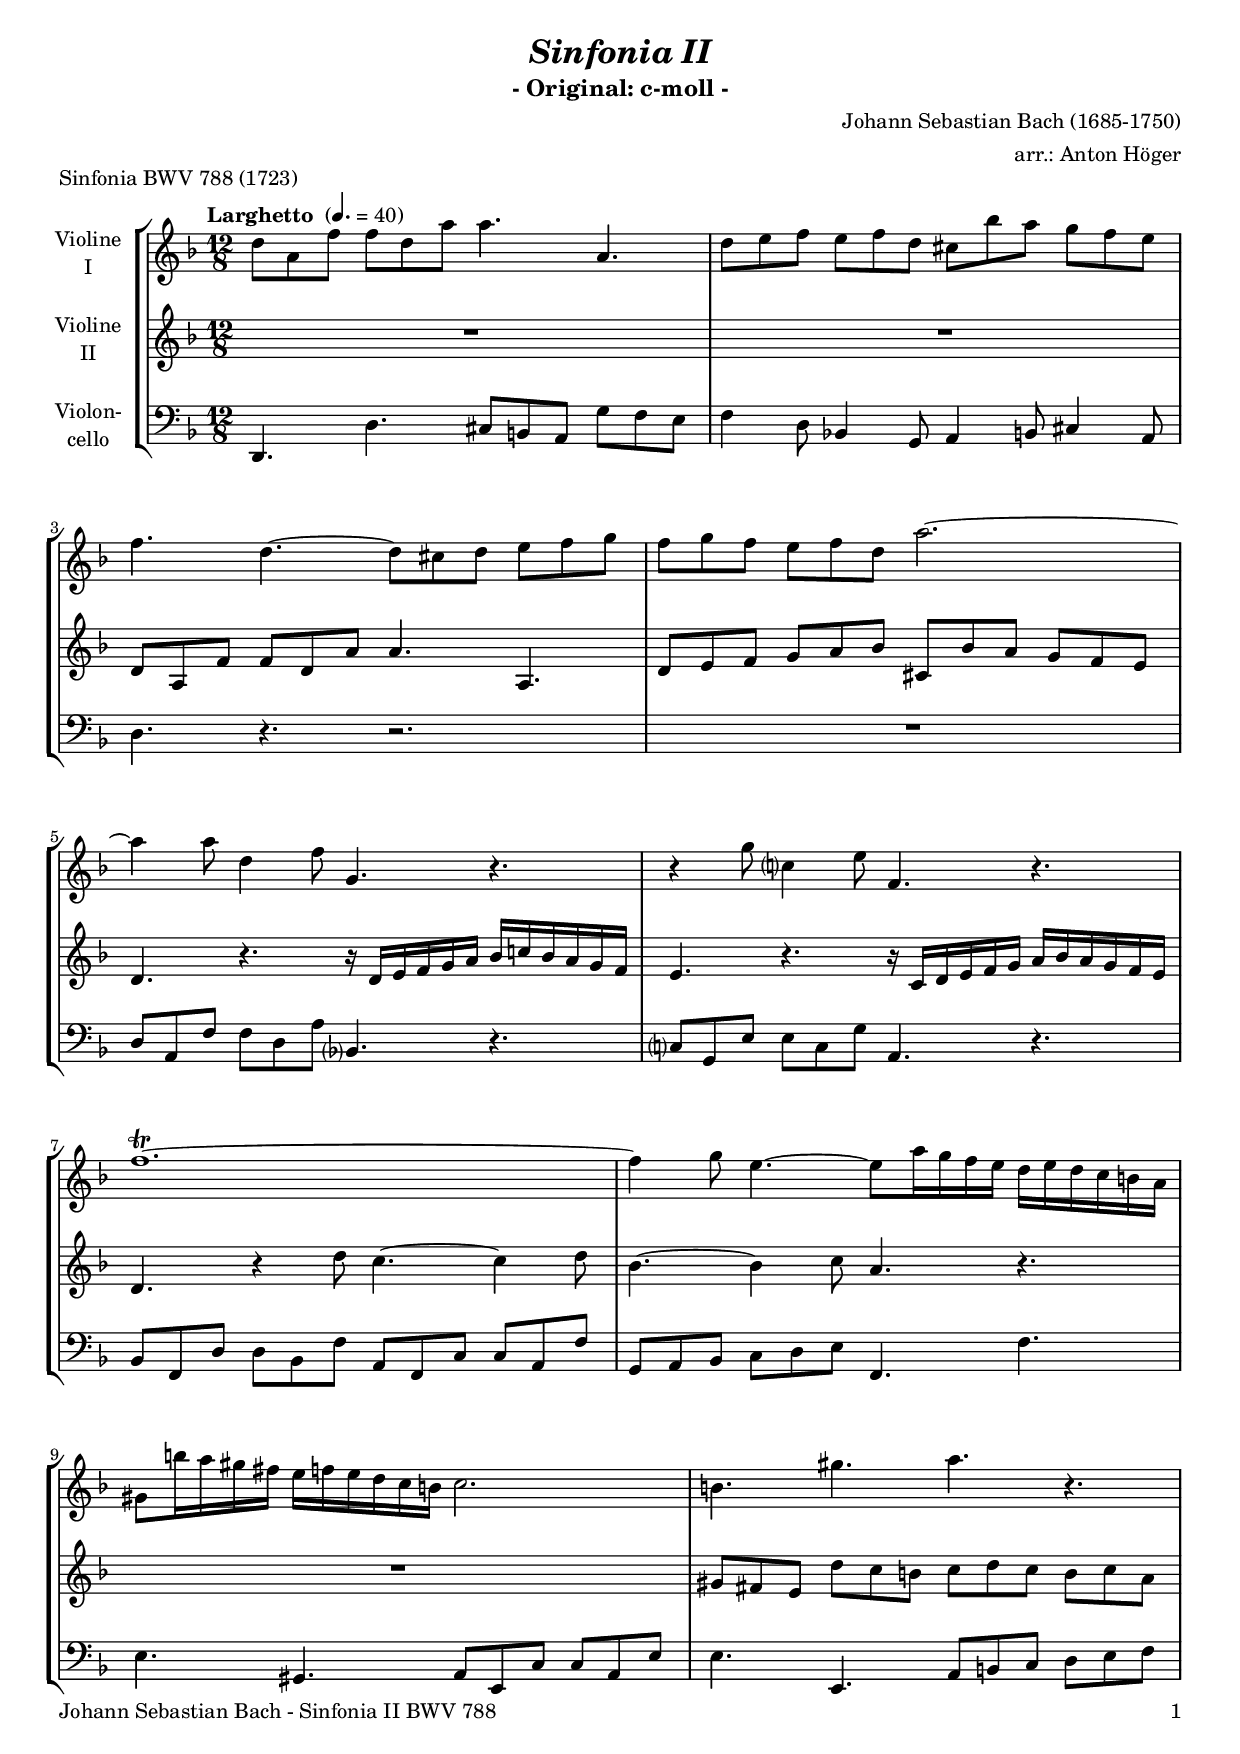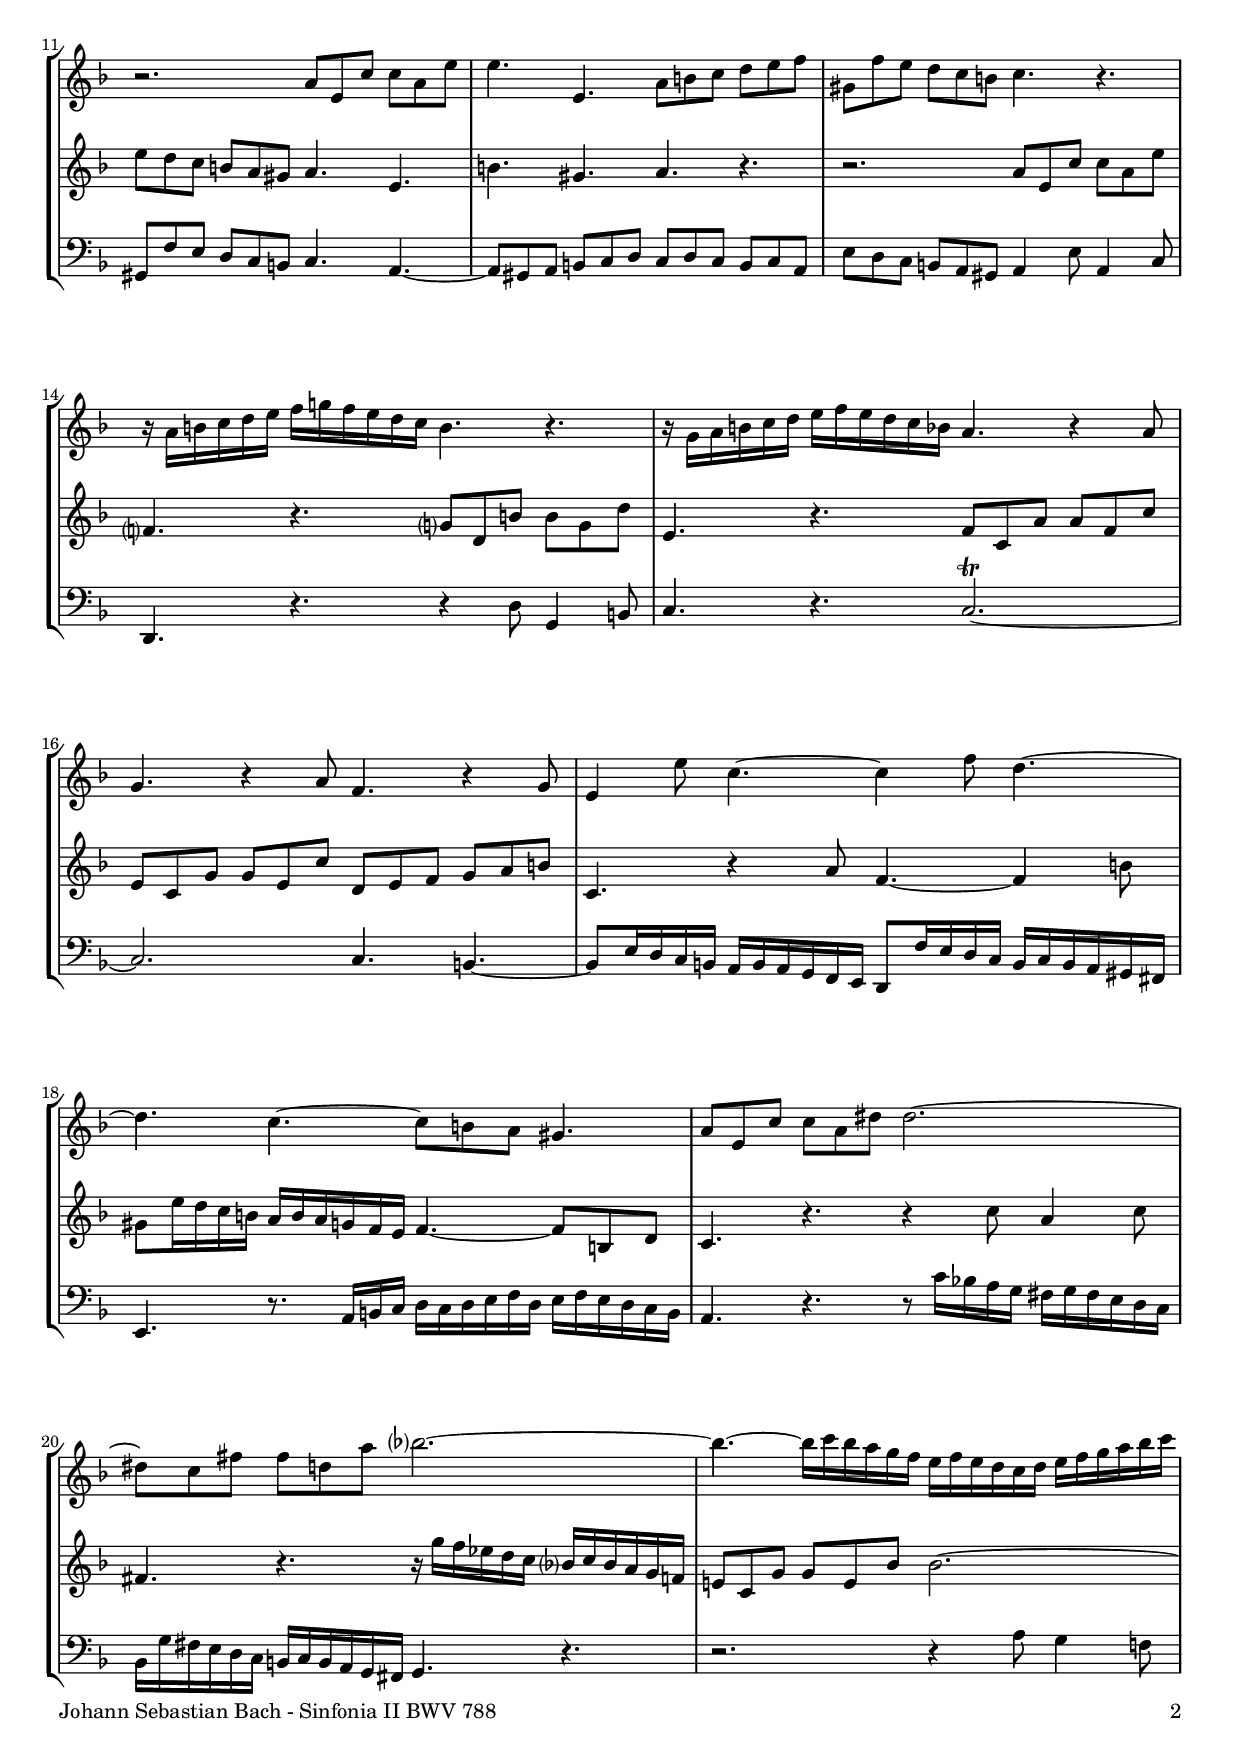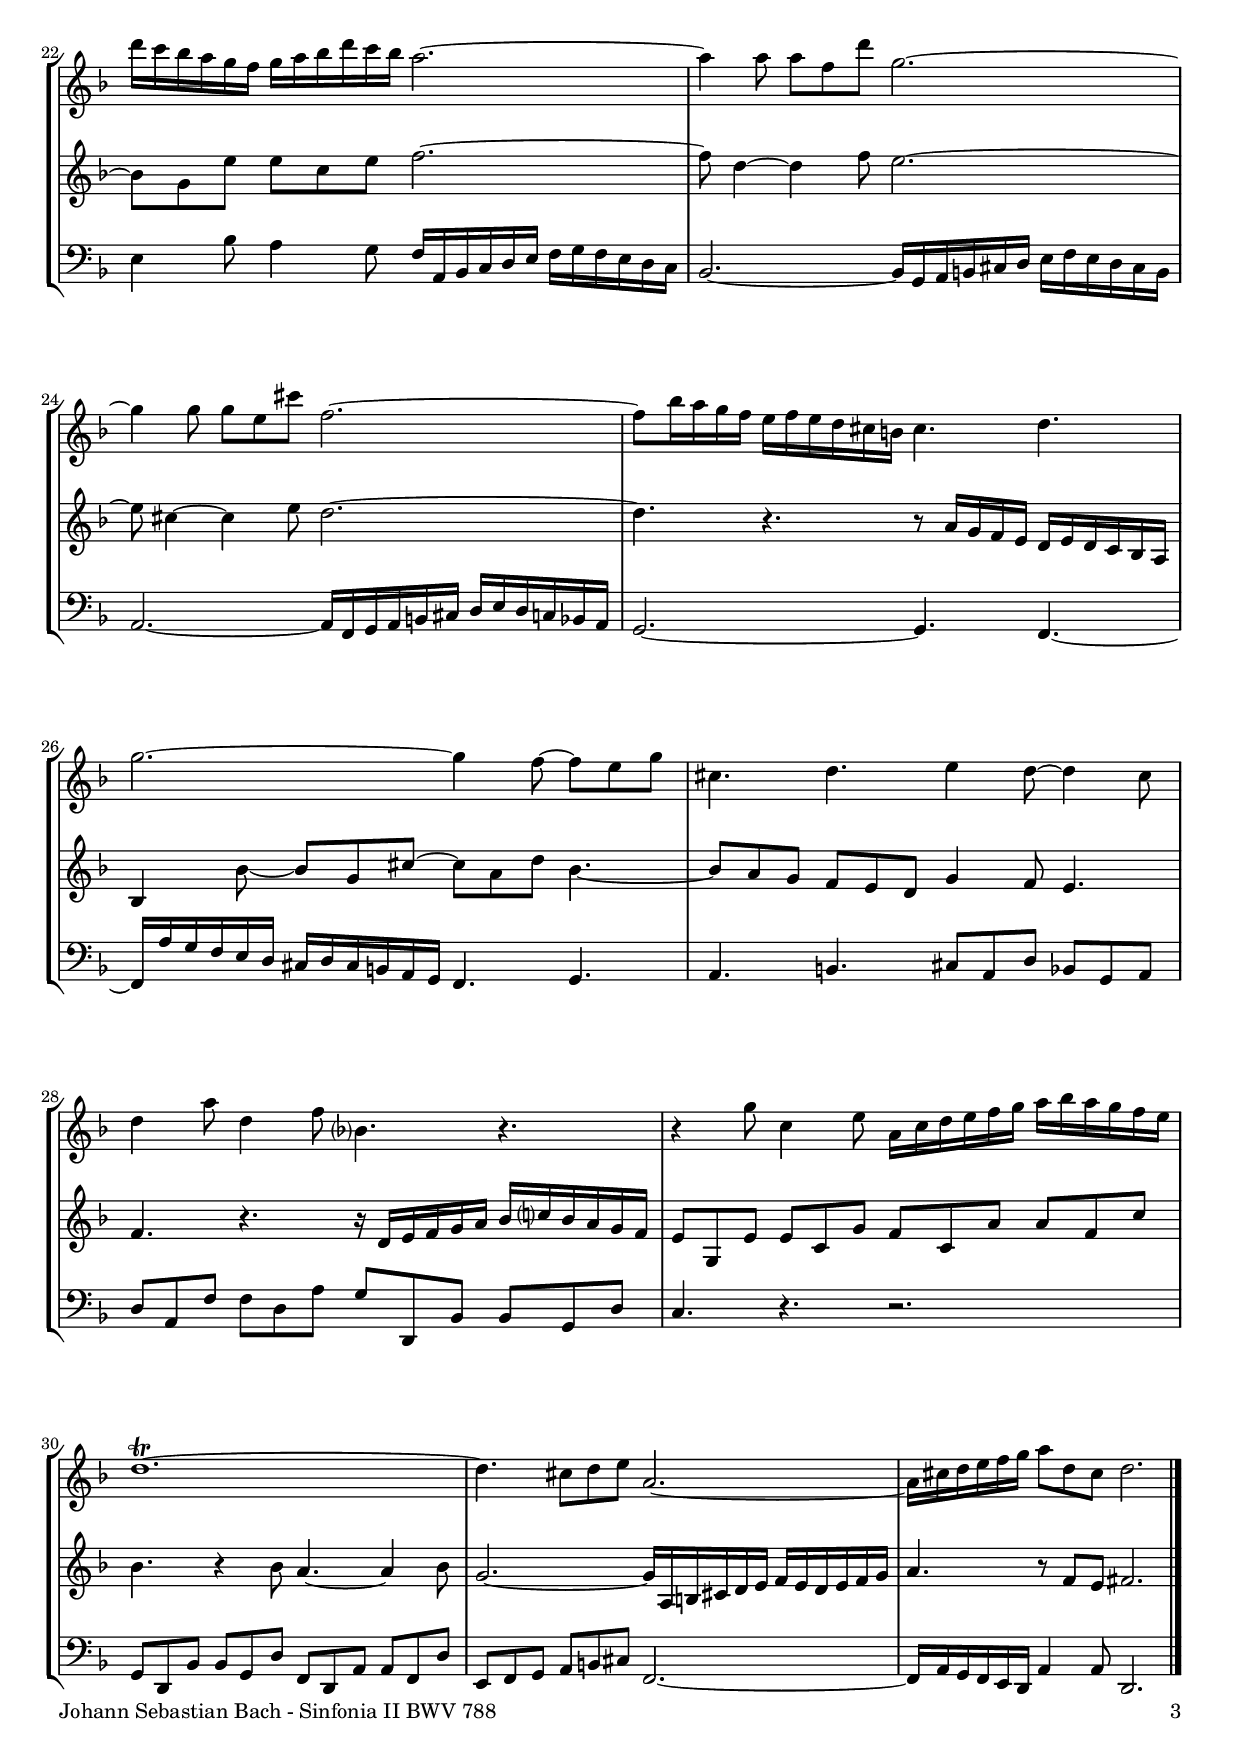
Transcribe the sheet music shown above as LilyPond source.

\version "2.24.1"
\include "deutsch.ly"

#(set-global-staff-size 18)

\header {
  title     = \markup \bold \italic "Sinfonia II"
  subtitle  = "- Original: c-moll -"
  composer  = "Johann Sebastian Bach (1685-1750)"
  arranger  = "arr.: Anton Höger"
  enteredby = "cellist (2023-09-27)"
  piece     = "Sinfonia BWV 788 (1723)"
}

voiceconsts = {
 \key e \minor
 \time 12/8
 \clef "treble"
% \numericTimeSignature
 \compressEmptyMeasures
  % Set default beaming for all staves
%  \set Timing.beamExceptions = #'()
%  \set Timing.baseMoment     = #(ly:make-moment 1 4)
%  \set Timing.beatStructure  = #'(1 1 1)
\tempo "Larghetto " 4.=40
}

mivl = "violin"
miba = "cello"
mipz = "pizzicato strings"

lega = \markup \italic "legato"
mest = \markup \italic "mezzo staccato"
pizz = \markup \italic "(pizz.)"
rit  = \mark \markup \box \italic "rit."

va = \relative c'' {
  \voiceconsts

  e8 h g' g e h' h4. h,
  e8 fis g fis g e dis c' h a g fis
  g4. e~ e8 dis e fis g a

  g a g fis g e h'2.~
  h4 h8 e,4 g8 a,4. r
  r4 a'8 d,?4 fis8 g,4. r
  g'1.~\trill

  g4 a8 fis4.~ fis8 h16 a g fis e fis e d cis h
  ais8 cis'16 h ais gis fis g fis e d cis d2.
  cis4. ais' h r

  r2. h,8 fis d' d h fis'
  fis4. fis, h8 cis d e fis g
  ais, g' fis e d cis d4. r

  r16 h cis d e fis g a! g fis e d cis4. r
  r16 a h cis d e fis g fis e d c h4. r4 h8
  a4. r4 h8 g4. r4 a8

  fis4 fis'8 d4.~ d4 g8 e4.~
  e d~ d8 cis h ais4.
  h8 fis d' d h eis eis2.~
  eis8 d gis gis e h' c?2.~

  c4.~ c16 d c h a g fis g fis e d e fis g a h c d
  e d c h a g a h c e d c h2.~

  h4 h8 h g e' a,2.~
  a4 a8 a fis dis' g,2.~
  g8 c16 h a g fis g fis e dis cis dis4. e

  a2.~ a4 g8~ g fis a
  dis,4. e fis4 e8~ e4 dis8
  e4 h'8 e,4 g8 c,?4. r

  r4 a'8 d,4 fis8 h,16 d e fis g a h c h a g fis
  e1.~\trill
  e4. dis8 e fis h,2.~

  h16 dis e fis g a h8 e, dis e2. \bar "|."
}

vb = \relative c' {
  \voiceconsts

  R1.*2
  e8 h g' g e h' h4. h,
  e8 fis g a h c dis, c' h a g fis

  e4. r r16 e fis g a h c d! c h a g
  fis4. r r16 d e fis g a h c h a g fis
  e4. r4 e'8 d4.~ d4 e8

  c4.~ c4 d8 h4. r
  R1.
  ais8 gis fis e' d cis d e d cis d h
  fis' e d cis h ais h4. fis

  cis' ais h r
  r2. h8 fis d' d h fis'
  g,?4. r a?8 e cis' cis a e'
  fis,4. r g8 d h' h g d'

  fis, d a' a fis d' e, fis g a h cis
  d,4. r4 h'8 g4.~ g4 cis8
  ais fis'16 e d cis h cis h a g fis g4.~ g8 cis, e

  d4. r r4 d'8 h4 d8
  gis,4. r r16 a' g f e d c? d c h a g
  fis!8 d a' a fis c' c2.~

  c8 a fis' fis d fis g2.~
  g8 e4~ e g8 fis2.~
  fis8 dis4~ dis fis8 e2.~

  e4. r r8 h16 a g fis e fis e d c h
  c4 c'8~ c a dis~ dis h e c4.~
  c8 h a g fis e a4 g8 fis4.

  g r r16 e fis g a h c d? c h a g
  fis8 a, fis' fis d a' g d h' h g d'
  c4. r4 c8 h4.~ h4 c8

  a2.~ a16 h, cis dis e fis g fis e fis g a
  h4. r8 g fis gis2. \bar "|."
}

vc = \relative c, {
  \voiceconsts
  \clef "bass"
  
  e4. e' dis8 cis h a' g fis
  g4 e8 c!4 a8 h4 cis8 dis4 h8
  e4. r r2.

  R1.
  e8 h g' g e h' c,?4. r
  d?8 a fis' fis d a' h,4. r
  c8 g e' e c g' h, g d' d h g'

  a, h c d e fis g,4. g'
  fis ais, h8 fis d' d h fis'
  fis4. fis, h8 cis d e fis g

  ais, g' fis e d cis d4. h~
  h8 ais h cis d e d e d cis d h
  fis' e d cis h ais h4 fis'8 h,4 d8

  e,4. r r4 e'8 a,4 cis8
  d4. r d2.~\trill
  d d4. cis~

  cis8 fis16 e d cis h cis h a g fis e8 g'16 fis e d cis d cis h ais gis
  fis4. r8. h16 cis d e d e fis g e fis g fis e d cis

  h4. r r8 d'16 c! h a gis a gis fis e d
  c a' gis fis e d cis d cis h a gis a4. r
  r2. r4 h'8 a4 g!8

  fis4 c'8 h4 a8 g16 h, c d e fis g a g fis e d
  c2.~ c16 a h cis dis e fis g fis e dis cis

  h2.~ h16 g a h cis dis e fis e d c h
  a2.~ a4. g~
  g16 h' a g fis e dis e dis cis h a g4. a

  h cis dis8 h e c a h
  e h g' g e h' a e, c' c a e'
  d4. r r2.

  a8 e c' c a e' g, e h' h g e'
  fis, g a h cis dis g,2.~
  g16 h a g fis e h'4 h8 e,2. \bar "|."
}


music = \new StaffGroup <<
      \new Staff {
        \set Staff.midiInstrument = \mivl
        \set Staff.instrumentName = \markup \center-column { "Violine" "I" }
        \transpose e d { \va }
      }
      
      \new Staff {
        \set Staff.midiInstrument = \mivl
        \set Staff.instrumentName = \markup \center-column { "Violine" "II" }
        \transpose e d { \vb }
      }
      
      \new Staff {
        \set Staff.midiInstrument = \miba
        \set Staff.instrumentName = \markup \center-column { "Violon-" "cello" }
        \transpose e d { \vc }
      }
>>

\book {
  \paper {
    print-page-number = ##t
    print-first-page-number = ##t
    ragged-last-bottom = ##f
    oddHeaderMarkup = \markup \null
    evenHeaderMarkup = \markup \null
    oddFooterMarkup = \markup {
      \fill-line {
        \if \should-print-page-number
        "Johann Sebastian Bach - Sinfonia II BWV 788" \fromproperty #'page:page-number-string
      }
    }
    evenFooterMarkup = \oddFooterMarkup
  } \score {
    \music
    \layout {}
  }

  \score {
    \unfoldRepeats \music

    \midi {
      \context {
        \Score
      }
    }
  }
}